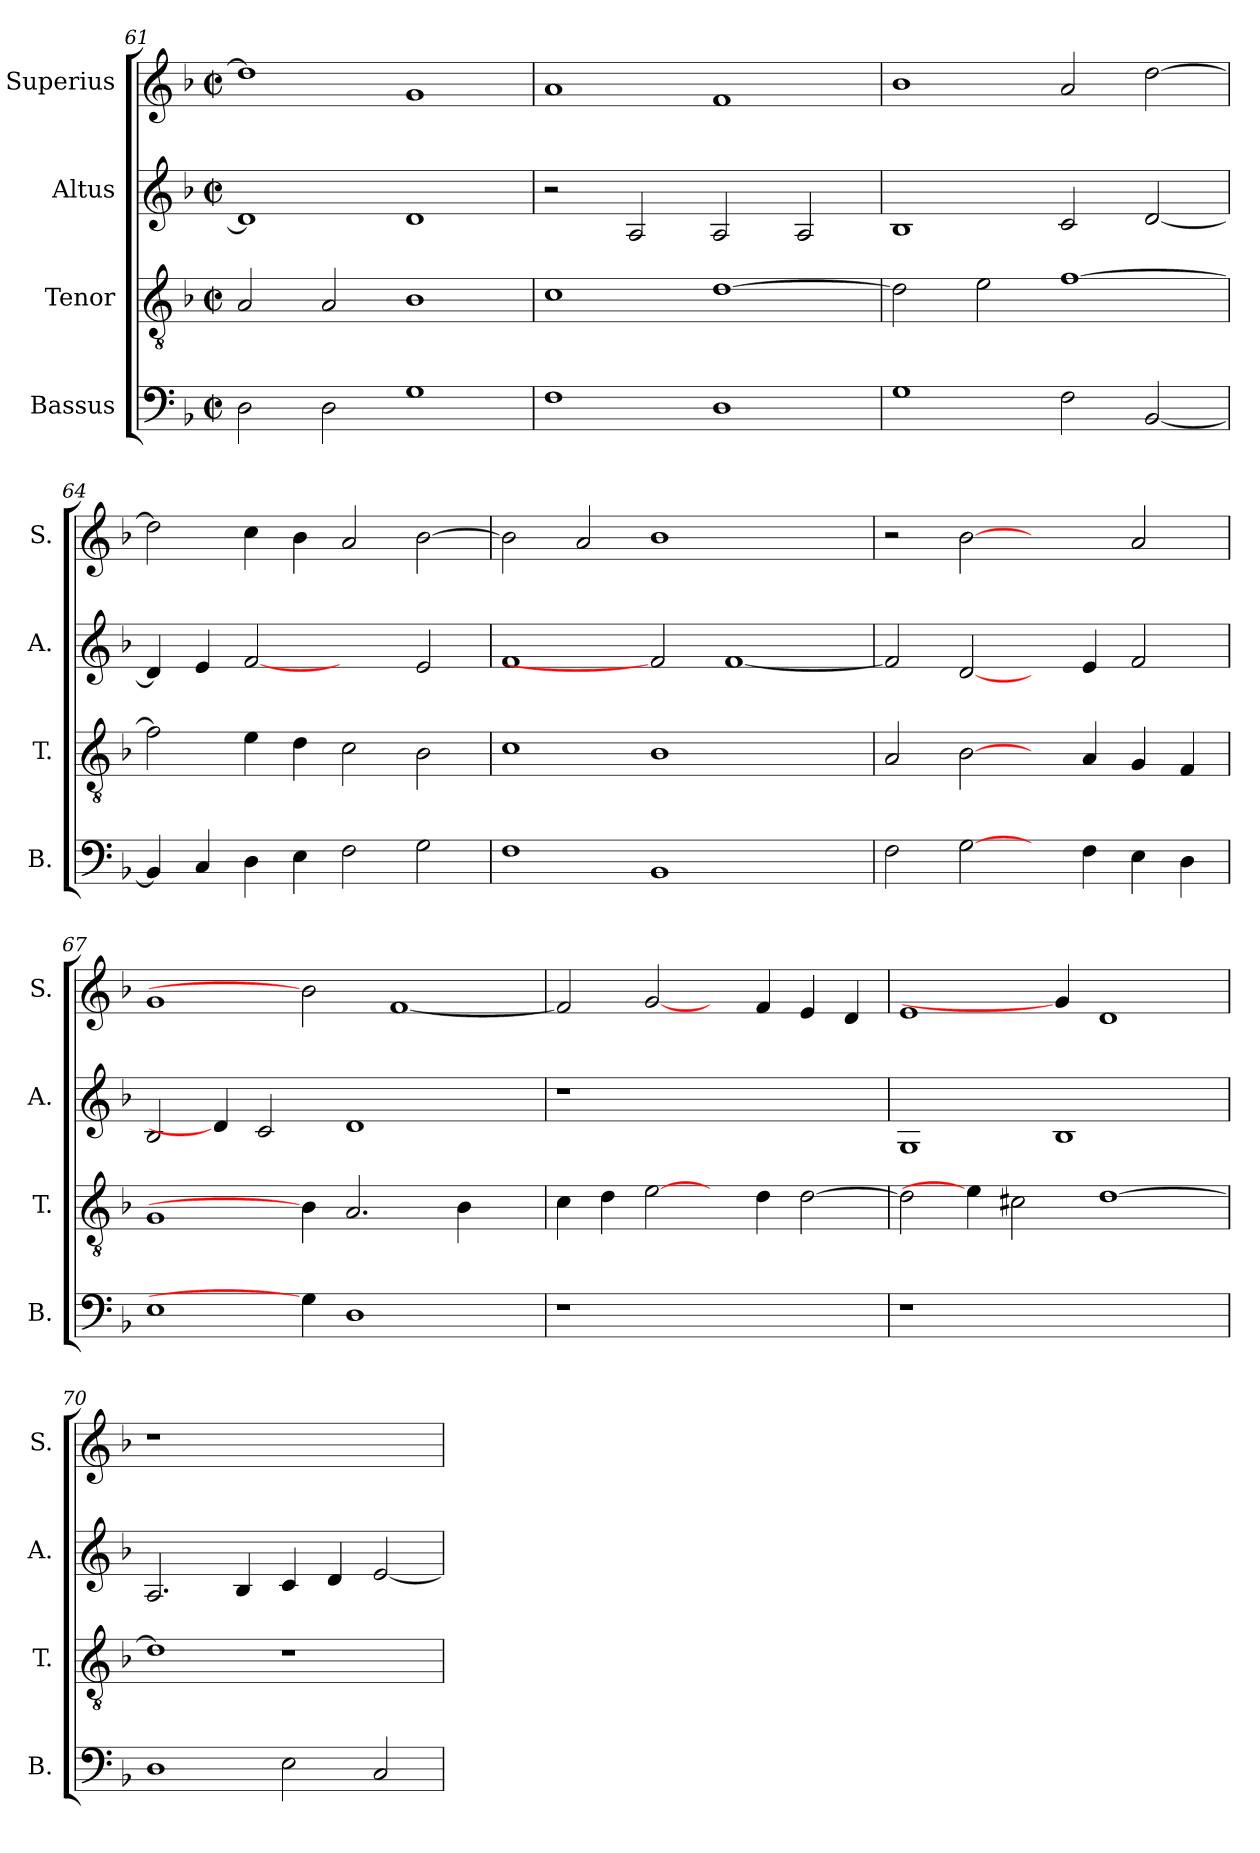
**kern	**kern	**kern	**kern
*part4	*part3	*part2	*part1
*staff4	*staff3	*staff2	*staff1
*I"Bassus	*I"Tenor	*I"Altus	*I"Superius
*I'B.	*I'T.	*I'A.	*I'S.
!!LO:PB:g=z
*clefF4	*clefGv2	*clefG2	*clefG2
*	*ITrd7c12	*	*
*k[b-]	*k[b-]	*k[b-]	*k[b-]
*F:	*F:	*F:	*F:
*M2/2	*M2/2	*M2/2	*M2/2
*met(c|)	*met(c|)	*met(c|)	*met(c|)
=61	=61	=61	=61
2Di\	2AAi/	1di]	1ddi]
2Di\	2AAi/	.	.
1Gi	1BB-i	1di	1gi
=62	=62	=62	=62
1Fi	1Ci	2r	1ai
.	.	2Ai/	.
1Di	[>1Di	2Ai/	1fi
.	.	2Ai/	.
=63	=63	=63	=63
1Gi	2Di\]	1B-i	1b-i
.	2Ei\	.	.
2Fi\	[>1Fi	2ci/	2ai/
[<2BB-i/	.	[<2di/	[>2ddi\
=64	=64	=64	=64
4BB-i/]	2Fi\]	4di/]	2ddi\]
4Ci/	.	4ei/	.
4Di\	4Ei\	[2fi	4cci\
4Ei\	4Di\	.	4b-i\
2Fi\	2Ci\	2ryy	2ai/
2Gi\	2BB-i\	2ei/	[>2b-i\
=65	=65	=65	=65
1Fi	1Ci	1fi	2b-i\]
.	.	.	2ai/
1BB-i	1BB-i	2fi]	1b-i
.	.	[<1fi	.
2ryy	2ryy	.	2ryy
!!LO:LB:g=z
=66	=66	=66	=66
2Fi\	2AAi/	2fi/]	2r
[2Gi\	[2BB-i\	[2di/	[2b-i
4ryy	4ryy	4ryy	2ryy
4Fi\	4AAi/	4ei/	.
4Ei\	4GGi/	2fi/	2ai/
4Di\	4FFi/	.	.
=67	=67	=67	=67
1Ei	1GGi	2B-i/	1gi
.	.	4di/]	.
.	.	2ci/	.
4Gi\]	4BB-i\]	.	2b-i]
1Di	2.AAi/	1di	.
.	.	.	[<1fi
.	4BB-i\	.	.
4ryy	4ryy	4ryy	.
=68	=68	=68	=68
!LO:N:vis=1	!	!LO:N:vis=1	!
1r	4Ci\	1r	2fi/]
.	4Di\	.	.
.	[2Ei\	.	[2gi/
1ryy	4ryy	1ryy	4ryy
.	4Di\	.	4fi/
.	[>2Di\	.	4ei/
.	.	.	4di/
=69	=69	=69	=69
!LO:N:vis=1	!	!	!
1r	2Di\]	1Gi	1ei
.	4Ei\]	.	.
.	2C#Xi\	.	.
1ryy	.	1B-i	4gi/]
.	[>1Di	.	1di
4ryy	.	4ryy	.
=70	=70	=70	=70
!	!	!	!LO:N:vis=1
1Di	1Di]	2.Ai/	1r
.	.	4B-i/	.
2Ei\	1r	4ci/	1ryy
.	.	4di/	.
2Ci/	.	[<2ei/	.
=	=	=	=
*-	*-	*-	*-
